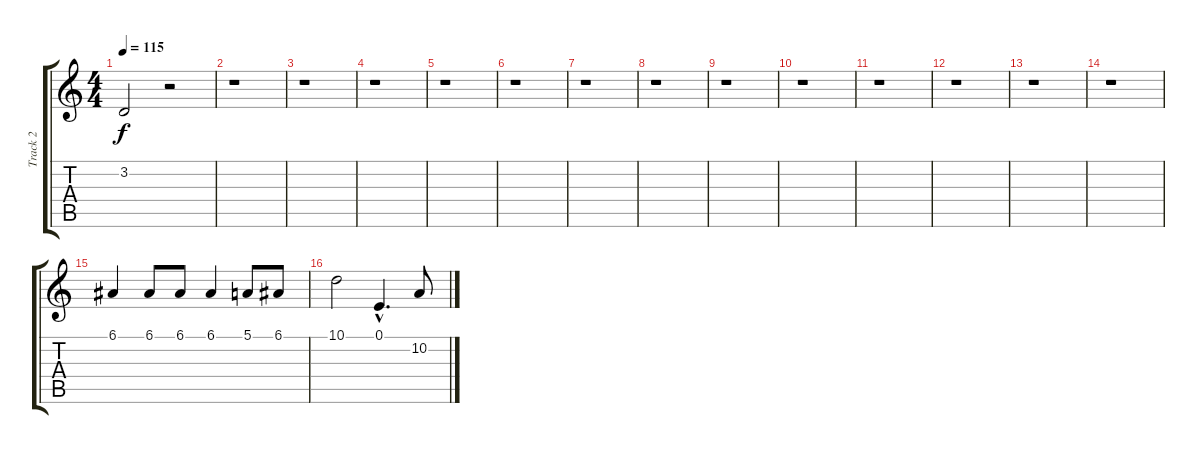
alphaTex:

\track ("Track 2" "Track 2") {instrument tangoaccordion}
\staff {score tabs}
\tuning (E4 B3 G3 D3 A2 E2) {hide}
\ts (4 4)
\tempo 115
\clef g2
\ks c
3.2.2{dy f} r.2 |
r.1 |
r.1 |
r.1 |
r.1 |
r.1 |
r.1 |
r.1 |
r.1 |
r.1 |
r.1 |
r.1 |
r.1 |
r.1 |
6.1.4 6.1.8 6.1.8 6.1.4 5.1.8 6.1.8 |
10.1.2 0.1{hac}.4{d} 10.2.8
